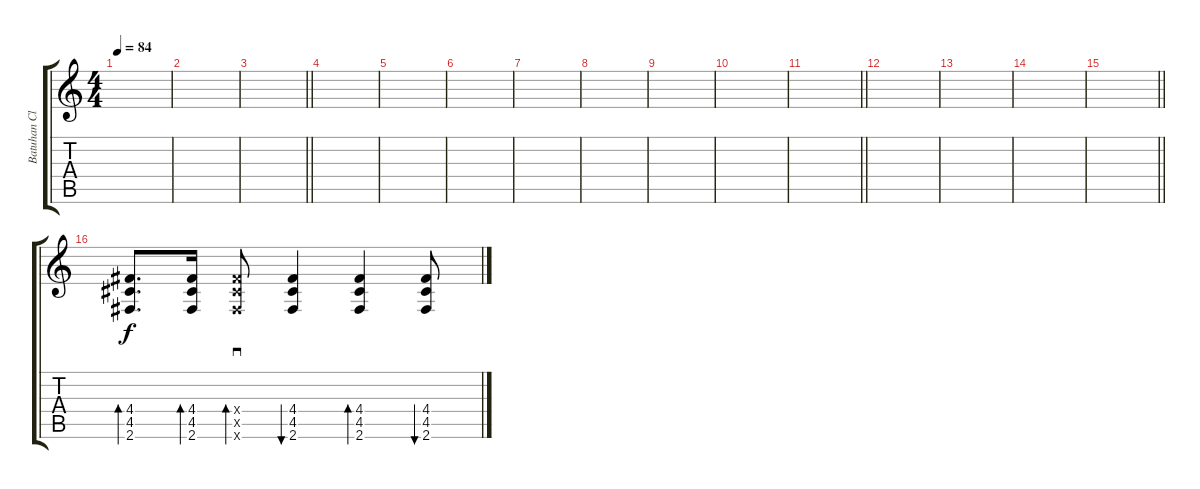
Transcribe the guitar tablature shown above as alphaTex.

\track ("Batuhan Clean" "Batuhan Cl") {instrument acousticguitarsteel}
\staff {score tabs}
\tuning (E4 B3 G3 D3 A2 E2) {hide}
\ts (4 4)
\tempo 84
\clef g2
\ks c
|
|
\barLineRight lightlight
|
|
|
|
|
|
|
|
\barLineRight lightlight
|
|
|
|
\barLineRight lightlight
|
(4.4 4.5 2.6).8{d bd 60} (4.4 4.5 2.6).16{bd 60} (4.4{x} 4.5{x} 2.6{x}).8{sd bd 60} (4.4 4.5 2.6).4{bu 30} (4.4 4.5 2.6).4{bd 30} (4.4 4.5 2.6).8{bu 30}
